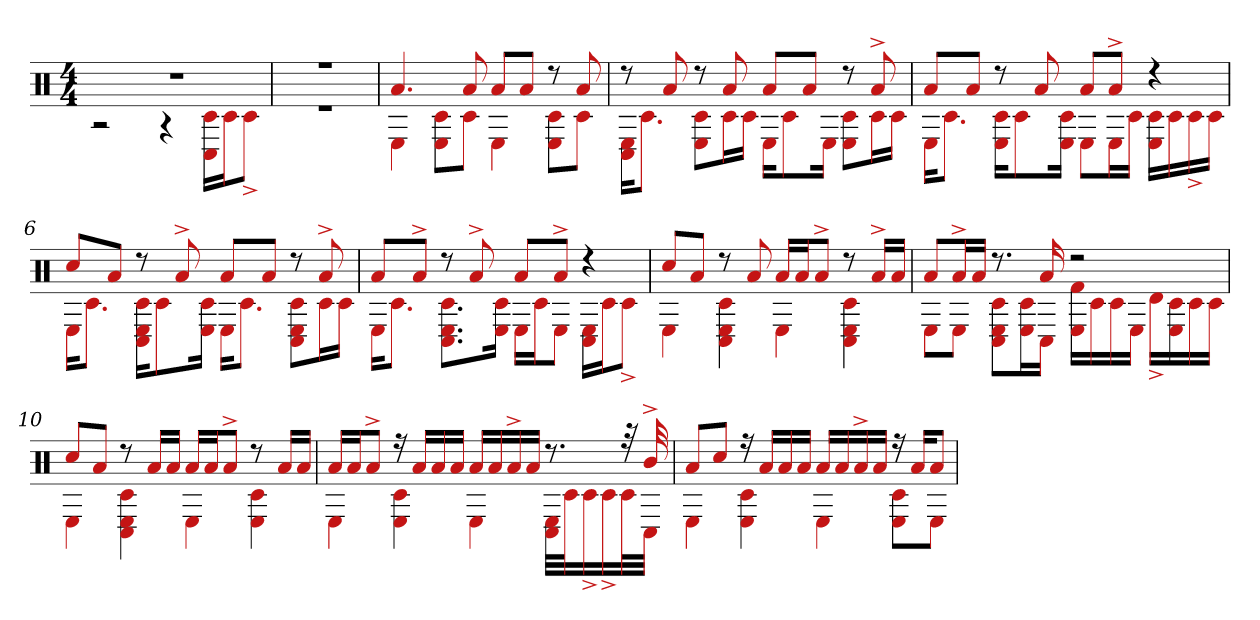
**kern
*part1
*staff1
*clefX
*k[]
*M4/4
=1
*^
1r	2r
.	4r
.	16C# 16c#LL
.	16c#J
.	8c#^J
=2	=2
1r	1r
=3	=3
4.a	4E
.	8E 8c#L
8a	8c#J
8aL	4E
8aJ	.
8r	8E 8c#L
8a	8c#J
=4	=4
8r	16C# 16EKL
.	8.c#J
8a	.
8r	8E 8c#L
8a	16c#L
.	16c#JJ
8aL	16EKL
.	8c#
8aJ	.
.	16EJk
8r	8E 8c#L
8a^	16c#L
.	16c#JJ
=5	=5
8aL	16EKL
.	8.c#J
8aJ	.
8r	16c# 16EKL
.	8c#
8a	.
.	16E 16c#Jk
8aL	8EL
8a^J	16EL
.	16c#JJ
4r	16E 16c#LL
.	16c#
.	16c#^
.	16c#JJ
=6	=6
8cc#L	16EKL
.	8.c#J
8aJ	.
8r	16c# 16C# 16EKL
.	8c#
8a^	.
.	16E 16c#Jk
8aL	16EKL
.	8.c#J
8aJ	.
8r	8C# 8c# 8EL
8a^	16c#L
.	16c#JJ
=7	=7
8aL	16EKL
.	8.c#J
8a^J	.
8r	8.C# 8.c# 8.EL
8a^	.
.	16c# 16EJk
8aL	16ELL
.	16c#J
8a^J	8EJ
4r	16E 16C#LL
.	16c#J
.	8c#^J
=8	=8
8cc#L	4E
8aJ	.
8r	4C# 4c# 4E
8a	.
16aLL	4E
16aJ	.
8a^J	.
8r	4C# 4E 4c#
16a^LL	.
16aJJ	.
=9	=9
8aL	8EL
16a^L	8EJ
16aJJ	.
8.r	8C# 8E 8c#L
.	16E 16c#L
16a	16C#JJ
2r	16f# 16ELL
.	16c#
.	16c#
.	16EJJ
.	16d^LL
.	16c# 16E
.	16c#
.	16c#JJ
=10	=10
8cc#L	4E
8aJ	.
8r	4C# 4E 4c#
16aLL	.
16aJJ	.
16aLL	4E
16aJ	.
8a^J	.
8r	4E 4c#
16aLL	.
16aJJ	.
=11	=11
16aLL	4E
16aJ	.
8a^J	.
16r	4c# 4E
16aLL	.
16a	.
16aJJ	.
16aLL	4E
16a	.
16a^	.
16aJJ	.
8.r	32C# 32ELLL
.	32c#J
.	16c#^
.	16c#^
32r	32c#L
32b^	32C#JJJ
=12	=12
8aL	4E
8cc#J	.
16r	4c# 4E
16aLL	.
16a	.
16aJJ	.
16aLL	4E
16a	.
16a^	.
16aJJ	.
16r	8E 8c#L
16aKL	.
8aJ	8EJ
*v	*v
=
*-
